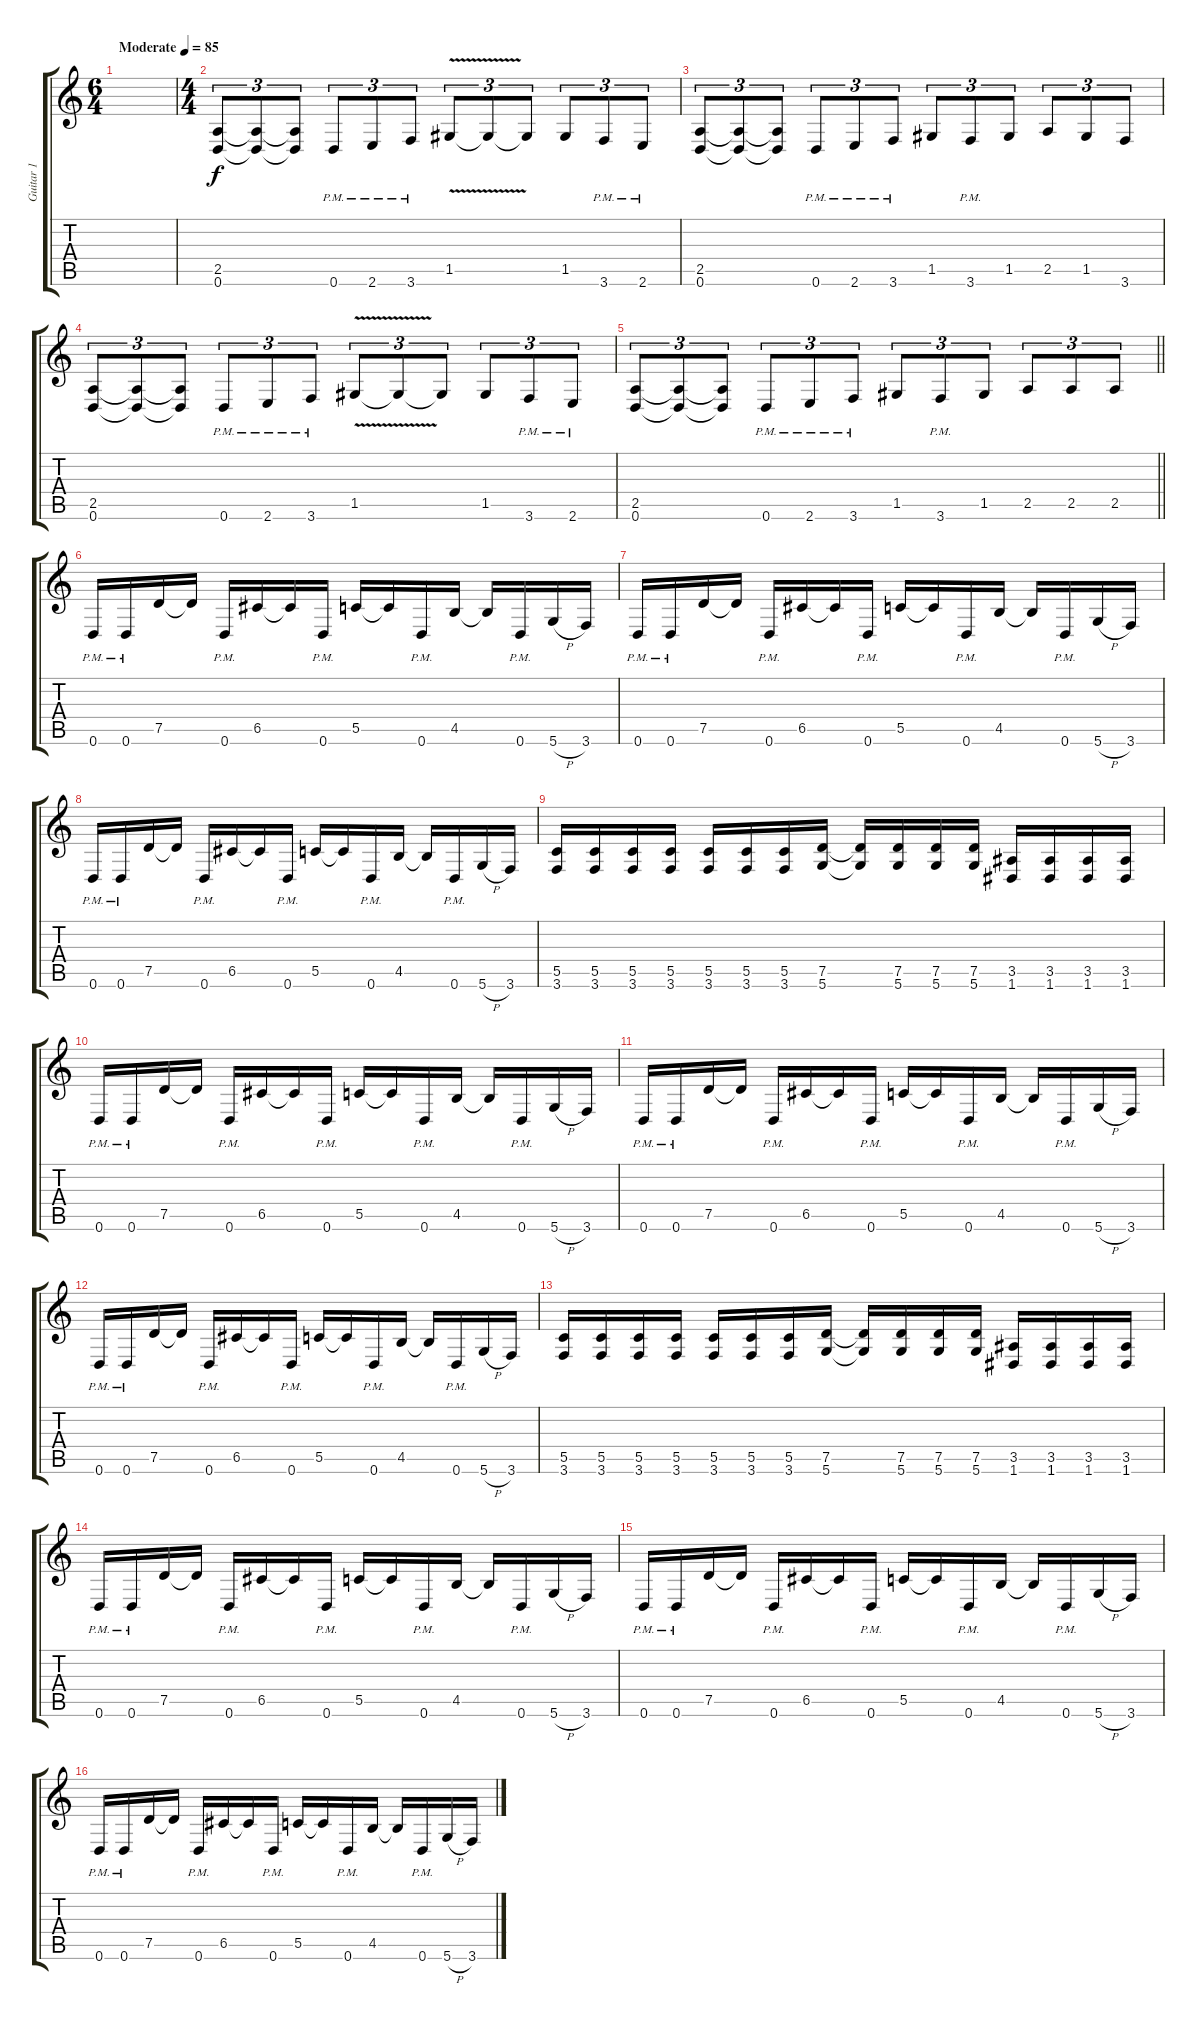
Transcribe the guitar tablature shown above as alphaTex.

\track ("Guitar 1" "Guitar 1") {instrument distortionguitar}
\staff {score tabs}
\tuning (D4 A3 F3 C3 G2 D2) {hide}
\ts (6 4)
\tempo (85 "Moderate")
\clef g2
\ks c
|
\ts (4 4)
(2.5 0.6).8{tu (3 2)} (2.5{t} 0.6{t}).8{tu (3 2)} (2.5{t} 0.6{t}).8{tu (3 2)} 0.6{pm}.8{tu (3 2)} 2.6{pm}.8{tu (3 2)} 3.6{pm}.8{tu (3 2)} 1.5{v}.8{tu (3 2)} 1.5{t}.8{tu (3 2)} 1.5{t}.8{tu (3 2)} 1.5.8{tu (3 2)} 3.6{pm}.8{tu (3 2)} 2.6{pm}.8{tu (3 2)} |
(2.5 0.6).8{tu (3 2)} (2.5{t} 0.6{t}).8{tu (3 2)} (2.5{t} 0.6{t}).8{tu (3 2)} 0.6{pm}.8{tu (3 2)} 2.6{pm}.8{tu (3 2)} 3.6{pm}.8{tu (3 2)} 1.5.8{tu (3 2)} 3.6{pm}.8{tu (3 2)} 1.5.8{tu (3 2)} 2.5.8{tu (3 2)} 1.5.8{tu (3 2)} 3.6.8{tu (3 2)} |
(2.5 0.6).8{tu (3 2)} (2.5{t} 0.6{t}).8{tu (3 2)} (2.5{t} 0.6{t}).8{tu (3 2)} 0.6{pm}.8{tu (3 2)} 2.6{pm}.8{tu (3 2)} 3.6{pm}.8{tu (3 2)} 1.5{v}.8{tu (3 2)} 1.5{t}.8{tu (3 2)} 1.5{t}.8{tu (3 2)} 1.5.8{tu (3 2)} 3.6{pm}.8{tu (3 2)} 2.6{pm}.8{tu (3 2)} |
\barLineRight lightlight
(2.5 0.6).8{tu (3 2)} (2.5{t} 0.6{t}).8{tu (3 2)} (2.5{t} 0.6{t}).8{tu (3 2)} 0.6{pm}.8{tu (3 2)} 2.6{pm}.8{tu (3 2)} 3.6{pm}.8{tu (3 2)} 1.5.8{tu (3 2)} 3.6{pm}.8{tu (3 2)} 1.5.8{tu (3 2)} 2.5.8{tu (3 2)} 2.5.8{tu (3 2)} 2.5.8{tu (3 2)} |
0.6{pm}.16 0.6{pm}.16 7.5.16 7.5{t}.16 0.6{pm}.16 6.5.16 6.5{t}.16 0.6{pm}.16 5.5.16 5.5{t}.16 0.6{pm}.16 4.5.16 4.5{t}.16 0.6{pm}.16 5.6{h}.16 3.6.16 |
0.6{pm}.16 0.6{pm}.16 7.5.16 7.5{t}.16 0.6{pm}.16 6.5.16 6.5{t}.16 0.6{pm}.16 5.5.16 5.5{t}.16 0.6{pm}.16 4.5.16 4.5{t}.16 0.6{pm}.16 5.6{h}.16 3.6.16 |
0.6{pm}.16 0.6{pm}.16 7.5.16 7.5{t}.16 0.6{pm}.16 6.5.16 6.5{t}.16 0.6{pm}.16 5.5.16 5.5{t}.16 0.6{pm}.16 4.5.16 4.5{t}.16 0.6{pm}.16 5.6{h}.16 3.6.16 |
(5.5 3.6).16 (5.5 3.6).16 (5.5 3.6).16 (5.5 3.6).16 (5.5 3.6).16 (5.5 3.6).16 (5.5 3.6).16 (7.5 5.6).16 (7.5{t} 5.6{t}).16 (7.5 5.6).16 (7.5 5.6).16 (7.5 5.6).16 (3.5 1.6).16 (3.5 1.6).16 (3.5 1.6).16 (3.5 1.6).16 |
0.6{pm}.16 0.6{pm}.16 7.5.16 7.5{t}.16 0.6{pm}.16 6.5.16 6.5{t}.16 0.6{pm}.16 5.5.16 5.5{t}.16 0.6{pm}.16 4.5.16 4.5{t}.16 0.6{pm}.16 5.6{h}.16 3.6.16 |
0.6{pm}.16 0.6{pm}.16 7.5.16 7.5{t}.16 0.6{pm}.16 6.5.16 6.5{t}.16 0.6{pm}.16 5.5.16 5.5{t}.16 0.6{pm}.16 4.5.16 4.5{t}.16 0.6{pm}.16 5.6{h}.16 3.6.16 |
0.6{pm}.16 0.6{pm}.16 7.5.16 7.5{t}.16 0.6{pm}.16 6.5.16 6.5{t}.16 0.6{pm}.16 5.5.16 5.5{t}.16 0.6{pm}.16 4.5.16 4.5{t}.16 0.6{pm}.16 5.6{h}.16 3.6.16 |
(5.5 3.6).16 (5.5 3.6).16 (5.5 3.6).16 (5.5 3.6).16 (5.5 3.6).16 (5.5 3.6).16 (5.5 3.6).16 (7.5 5.6).16 (7.5{t} 5.6{t}).16 (7.5 5.6).16 (7.5 5.6).16 (7.5 5.6).16 (3.5 1.6).16 (3.5 1.6).16 (3.5 1.6).16 (3.5 1.6).16 |
0.6{pm}.16 0.6{pm}.16 7.5.16 7.5{t}.16 0.6{pm}.16 6.5.16 6.5{t}.16 0.6{pm}.16 5.5.16 5.5{t}.16 0.6{pm}.16 4.5.16 4.5{t}.16 0.6{pm}.16 5.6{h}.16 3.6.16 |
0.6{pm}.16 0.6{pm}.16 7.5.16 7.5{t}.16 0.6{pm}.16 6.5.16 6.5{t}.16 0.6{pm}.16 5.5.16 5.5{t}.16 0.6{pm}.16 4.5.16 4.5{t}.16 0.6{pm}.16 5.6{h}.16 3.6.16 |
0.6{pm}.16 0.6{pm}.16 7.5.16 7.5{t}.16 0.6{pm}.16 6.5.16 6.5{t}.16 0.6{pm}.16 5.5.16 5.5{t}.16 0.6{pm}.16 4.5.16 4.5{t}.16 0.6{pm}.16 5.6{h}.16 3.6.16
